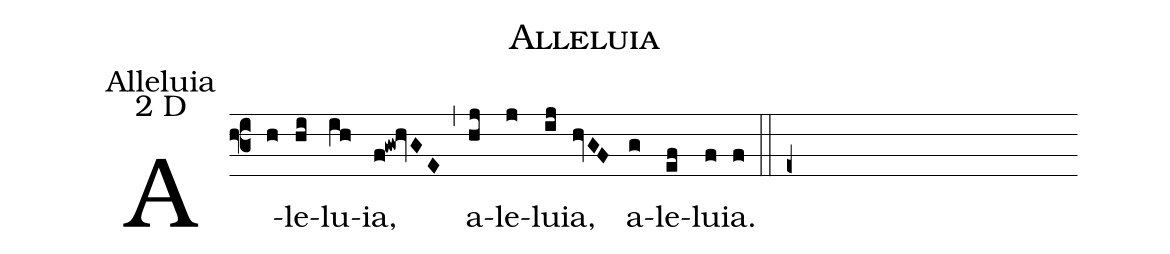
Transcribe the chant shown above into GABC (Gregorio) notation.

name: Alleluia;
office-part: Alleluia;
mode: 2;
mode-differentia: D;
%%
(f3)

A(h)le(hi)lu(ih)ia,(f!gw!hvGE) (,) a(hj)le(j)lu(ij)ia,(hvGF) a(g)le(ef)lu(f)ia.(f)

(::)

(e+)
